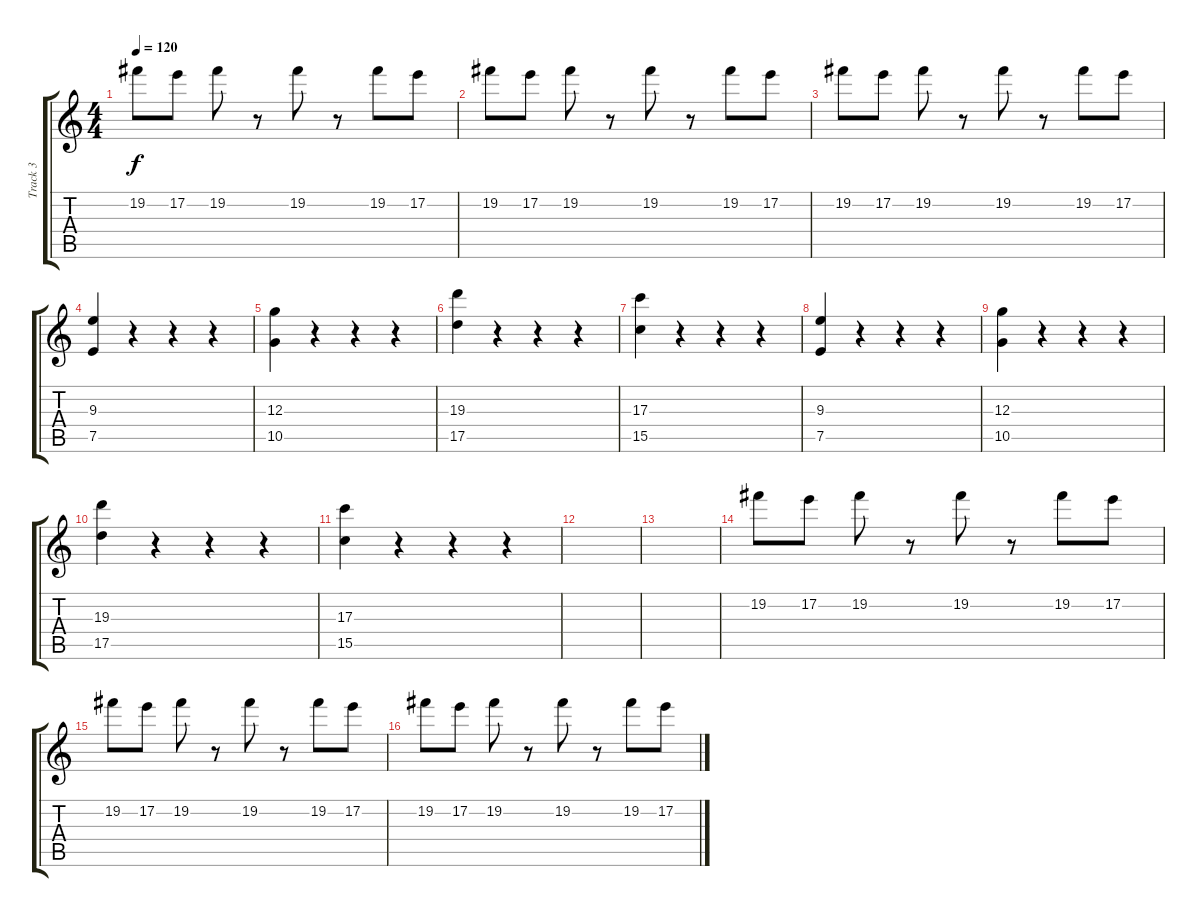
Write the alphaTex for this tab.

\track ("Track 3" "Track 3") {instrument overdrivenguitar}
\staff {score tabs}
\tuning (E4 B3 G3 D3 A2 E2) {hide}
\ts (4 4)
\tempo 120
\clef g2
\ks c
19.2.8{dy f} 17.2.8 19.2.8 r.8 19.2.8 r.8 19.2.8 17.2.8 |
19.2.8 17.2.8 19.2.8 r.8 19.2.8 r.8 19.2.8 17.2.8 |
19.2.8 17.2.8 19.2.8 r.8 19.2.8 r.8 19.2.8 17.2.8 |
(9.3 7.5).4 r.4 r.4 r.4 |
(12.3 10.5).4 r.4 r.4 r.4 |
(19.3 17.5).4 r.4 r.4 r.4 |
(17.3 15.5).4 r.4 r.4 r.4 |
(9.3 7.5).4 r.4 r.4 r.4 |
(12.3 10.5).4 r.4 r.4 r.4 |
(19.3 17.5).4 r.4 r.4 r.4 |
(17.3 15.5).4 r.4 r.4 r.4 |
|
|
19.2.8 17.2.8 19.2.8 r.8 19.2.8 r.8 19.2.8 17.2.8 |
19.2.8 17.2.8 19.2.8 r.8 19.2.8 r.8 19.2.8 17.2.8 |
19.2.8 17.2.8 19.2.8 r.8 19.2.8 r.8 19.2.8 17.2.8
